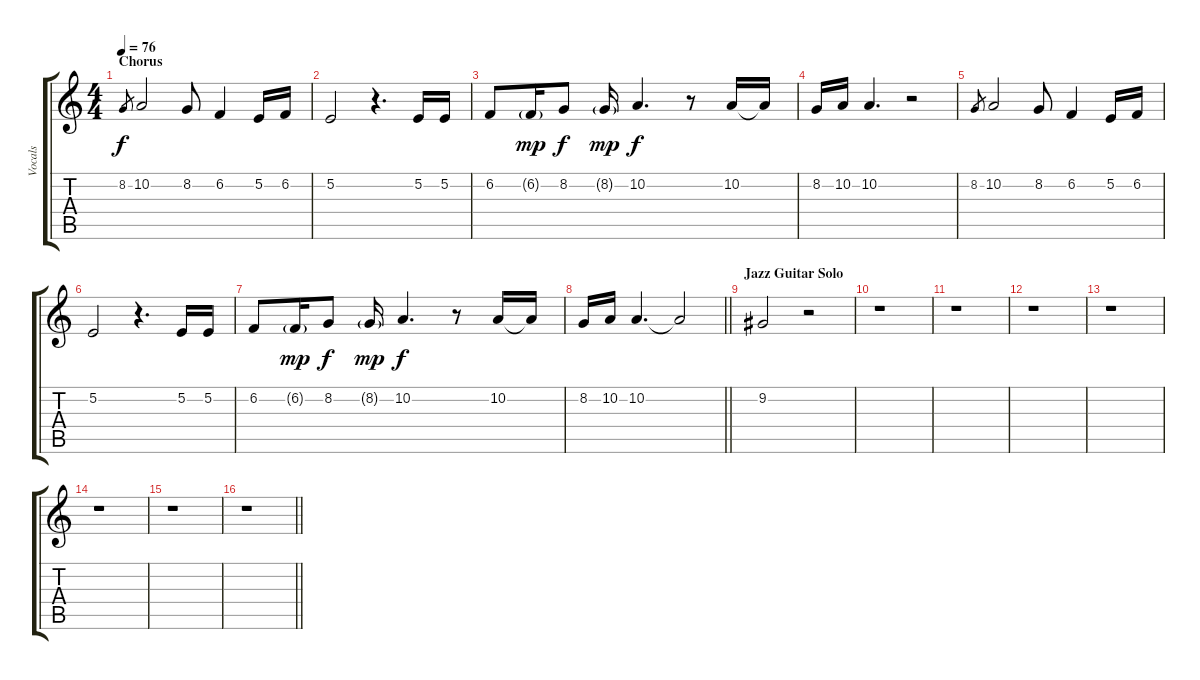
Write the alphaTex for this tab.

\track ("Vocals" "Vocals") {instrument trombone}
\staff {score tabs}
\tuning (E4 B3 G3 D3 A2 E2) {hide}
\ts (4 4)
\section ("" "Chorus")
\tempo 76
\clef g2
\ks c
8.2.8{gr dy f} 10.2.2 8.2.8 6.2.4 5.2.16 6.2.16 |
5.2.2 r.4{d} 5.2.16 5.2.16 |
6.2.8 6.2{g}.16{dy mp} 8.2.8{dy f} 8.2{g}.16{dy mp} 10.2.4{d dy f} r.8 10.2.16 10.2{t}.16 |
8.2.16 10.2.16 10.2.4{d} r.2 |
8.2.8{gr} 10.2.2 8.2.8 6.2.4 5.2.16 6.2.16 |
5.2.2 r.4{d} 5.2.16 5.2.16 |
6.2.8 6.2{g}.16{dy mp} 8.2.8{dy f} 8.2{g}.16{dy mp} 10.2.4{d dy f} r.8 10.2.16 10.2{t}.16 |
\barLineRight lightlight
8.2.16 10.2.16 10.2.4{d} 10.2{t}.2 |
\section ("" "Jazz Guitar Solo")
9.2.2 r.2 |
r.1 |
r.1 |
r.1 |
r.1 |
r.1 |
r.1 |
\barLineRight lightlight
r.1
